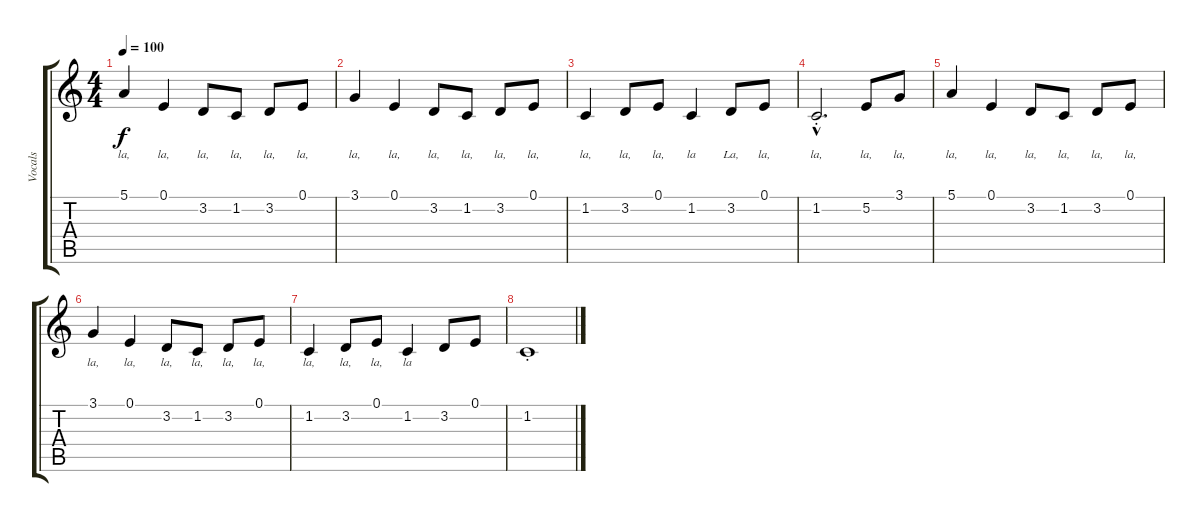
\track ("Vocals" "Vocals") {instrument vibraphone}
\staff {score tabs}
\tuning (E4 B3 G3 D3 A2 E2) {hide}
\ts (4 4)
\tempo 100
\clef g2
\ks c
5.1.4{lyrics (0 "la,") lyrics (1 "") lyrics (2 "") lyrics (3 "") lyrics (4 "") dy f} 0.1.4{lyrics (0 "la,") lyrics (1 "") lyrics (2 "") lyrics (3 "") lyrics (4 "")} 3.2.8{lyrics (0 "la,") lyrics (1 "") lyrics (2 "") lyrics (3 "") lyrics (4 "")} 1.2.8{lyrics (0 "la,") lyrics (1 "") lyrics (2 "") lyrics (3 "") lyrics (4 "")} 3.2.8{lyrics (0 "la,") lyrics (1 "") lyrics (2 "") lyrics (3 "") lyrics (4 "")} 0.1.8{lyrics (0 "la,") lyrics (1 "") lyrics (2 "") lyrics (3 "") lyrics (4 "")} |
3.1.4{lyrics (0 "la,") lyrics (1 "") lyrics (2 "") lyrics (3 "") lyrics (4 "")} 0.1.4{lyrics (0 "la,") lyrics (1 "") lyrics (2 "") lyrics (3 "") lyrics (4 "")} 3.2.8{lyrics (0 "la,") lyrics (1 "") lyrics (2 "") lyrics (3 "") lyrics (4 "")} 1.2.8{lyrics (0 "la,") lyrics (1 "") lyrics (2 "") lyrics (3 "") lyrics (4 "")} 3.2.8{lyrics (0 "la,") lyrics (1 "") lyrics (2 "") lyrics (3 "") lyrics (4 "")} 0.1.8{lyrics (0 "la,") lyrics (1 "") lyrics (2 "") lyrics (3 "") lyrics (4 "")} |
1.2.4{lyrics (0 "la,") lyrics (1 "") lyrics (2 "") lyrics (3 "") lyrics (4 "")} 3.2.8{lyrics (0 "la,") lyrics (1 "") lyrics (2 "") lyrics (3 "") lyrics (4 "")} 0.1.8{lyrics (0 "la,") lyrics (1 "") lyrics (2 "") lyrics (3 "") lyrics (4 "")} 1.2.4{lyrics (0 "la") lyrics (1 "") lyrics (2 "") lyrics (3 "") lyrics (4 "")} 3.2.8{lyrics (0 "La,") lyrics (1 "") lyrics (2 "") lyrics (3 "") lyrics (4 "")} 0.1.8{lyrics (0 "la,") lyrics (1 "") lyrics (2 "") lyrics (3 "") lyrics (4 "")} |
1.2{hac st}.2{d lyrics (0 "la,") lyrics (1 "") lyrics (2 "") lyrics (3 "") lyrics (4 "")} 5.2.8{lyrics (0 "la,") lyrics (1 "") lyrics (2 "") lyrics (3 "") lyrics (4 "")} 3.1.8{lyrics (0 "la,") lyrics (1 "") lyrics (2 "") lyrics (3 "") lyrics (4 "")} |
5.1.4{lyrics (0 "la,") lyrics (1 "") lyrics (2 "") lyrics (3 "") lyrics (4 "")} 0.1.4{lyrics (0 "la,") lyrics (1 "") lyrics (2 "") lyrics (3 "") lyrics (4 "")} 3.2.8{lyrics (0 "la,") lyrics (1 "") lyrics (2 "") lyrics (3 "") lyrics (4 "")} 1.2.8{lyrics (0 "la,") lyrics (1 "") lyrics (2 "") lyrics (3 "") lyrics (4 "")} 3.2.8{lyrics (0 "la,") lyrics (1 "") lyrics (2 "") lyrics (3 "") lyrics (4 "")} 0.1.8{lyrics (0 "la,") lyrics (1 "") lyrics (2 "") lyrics (3 "") lyrics (4 "")} |
3.1.4{lyrics (0 "la,") lyrics (1 "") lyrics (2 "") lyrics (3 "") lyrics (4 "")} 0.1.4{lyrics (0 "la,") lyrics (1 "") lyrics (2 "") lyrics (3 "") lyrics (4 "")} 3.2.8{lyrics (0 "la,") lyrics (1 "") lyrics (2 "") lyrics (3 "") lyrics (4 "")} 1.2.8{lyrics (0 "la,") lyrics (1 "") lyrics (2 "") lyrics (3 "") lyrics (4 "")} 3.2.8{lyrics (0 "la,") lyrics (1 "") lyrics (2 "") lyrics (3 "") lyrics (4 "")} 0.1.8{lyrics (0 "la,") lyrics (1 "") lyrics (2 "") lyrics (3 "") lyrics (4 "")} |
1.2.4{lyrics (0 "la,") lyrics (1 "") lyrics (2 "") lyrics (3 "") lyrics (4 "")} 3.2.8{lyrics (0 "la,") lyrics (1 "") lyrics (2 "") lyrics (3 "") lyrics (4 "")} 0.1.8{lyrics (0 "la,") lyrics (1 "") lyrics (2 "") lyrics (3 "") lyrics (4 "")} 1.2.4{lyrics (0 "la") lyrics (1 "") lyrics (2 "") lyrics (3 "") lyrics (4 "")} 3.2.8 0.1.8 |
1.2{st}.1
